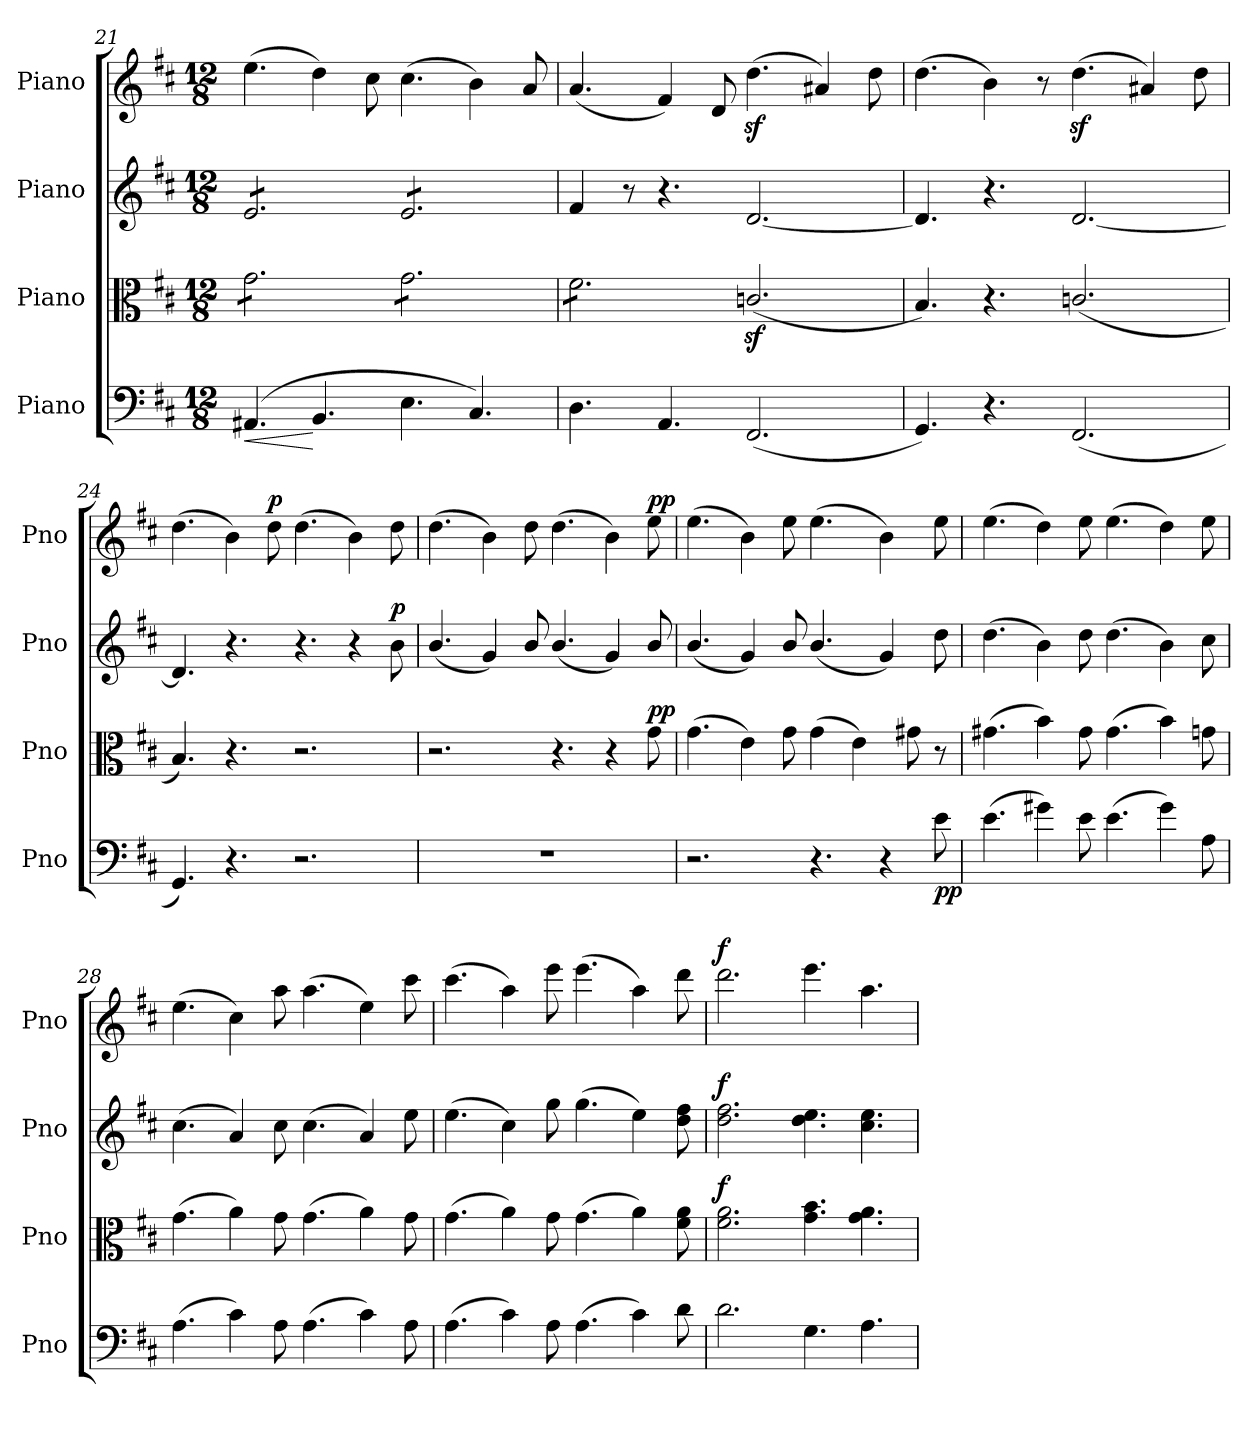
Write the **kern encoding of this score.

**kern	**dynam	**kern	**dynam	**kern	**dynam	**kern	**dynam
*part4	*part4	*part3	*part3	*part2	*part2	*part1	*part1
*staff4	*staff4	*staff3	*staff3	*staff2	*staff2	*staff1	*staff1
*I"Piano	*	*I"Piano	*	*I"Piano	*	*I"Piano	*
*I'Pno	*	*I'Pno	*	*I'Pno	*	*I'Pno	*
*clefF4	*	*clefC3	*	*clefG2	*	*clefG2	*
*k[f#c#]	*	*k[f#c#]	*	*k[f#c#]	*	*k[f#c#]	*
*M12/8	*	*M12/8	*	*M12/8	*	*M12/8	*
=21	=21	=21	=21	=21	=21	=21	=21
!	!LO:HP:b	!	!	!	!	!	!
*	*	*tremolo	*	*	*	*	*
*	*	*	*	*tremolo	*	*	*
(4.AA#X/	<	8g\L	.	8e/L	.	(4.ee\	.
.	.	8g\	.	8e/	.	.	.
.	.	8g\	.	8e/	.	.	.
4.BB/	[	8g\	.	8e/	.	4dd\)	.
.	.	8g\	.	8e/	.	.	.
.	.	8g\J	.	8e/J	.	8cc#\	.
4.E\	.	8g\L	.	8e/L	.	(4.cc#\	.
.	.	8g\	.	8e/	.	.	.
.	.	8g\	.	8e/	.	.	.
4.C#/)	.	8g\	.	8e/	.	4b\)	.
.	.	8g\	.	8e/	.	.	.
.	.	8g\J	.	8e/J	.	8a/	.
*	*	*	*	*Xtremolo	*	*	*
=22	=22	=22	=22	=22	=22	=22	=22
4.D\	.	8f#\L	.	4f#/	.	(4.a/	.
.	.	8f#\	.	.	.	.	.
.	.	8f#\	.	8r	.	.	.
4.AA/	.	8f#\	.	4.r	.	4f#/)	.
.	.	8f#\	.	.	.	.	.
.	.	8f#\J	.	.	.	8d/	.
*	*	*Xtremolo	*	*	*	*	*
(2.FF#/	.	(2.cnz>/	.	[2.d/	.	(4.ddz>\	.
.	.	.	.	.	.	4a#X/)	.
.	.	.	.	.	.	8dd\	.
=23	=23	=23	=23	=23	=23	=23	=23
4.GG/)	.	4.B/)	.	4.d/]	.	(4.dd\	.
4.r	.	4.r	.	4.r	.	4b\)	.
.	.	.	.	.	.	8r	.
(2.FF#/	.	(2.cn/	.	[2.d/	.	(4.ddz>\	.
.	.	.	.	.	.	4a#X/)	.
.	.	.	.	.	.	8dd\	.
=24	=24	=24	=24	=24	=24	=24	=24
4.GG/)	.	4.B/)	.	4.d/]	.	(4.dd\	.
4.r	.	4.r	.	4.r	.	4b\)	.
!	!	!	!	!	!	!	!LO:DY:a
.	.	.	.	.	.	8dd\	p
2.r	.	2.r	.	4.r	.	(4.dd\	.
.	.	.	.	4r	.	4b\)	.
!	!	!	!	!	!LO:DY:a	!	!
.	.	.	.	8b\	p	8dd\	.
!!LO:LB:g=z
=25	=25	=25	=25	=25	=25	=25	=25
1.r	.	2.r	.	(4.b/	.	(4.dd\	.
.	.	.	.	4g/)	.	4b\)	.
.	.	.	.	8b/	.	8dd\	.
.	.	4.r	.	(4.b/	.	(4.dd\	.
.	.	4r	.	4g/)	.	4b\)	.
!	!	!	!LO:DY:a	!	!	!	!LO:DY:a
.	.	8g\	pp	8b/	.	8ee\	pp
=26	=26	=26	=26	=26	=26	=26	=26
2.r	.	(4.g\	.	(4.b/	.	(4.ee\	.
.	.	4e\)	.	4g/)	.	4b\)	.
.	.	8g\	.	8b/	.	8ee\	.
4.r	.	(4g\	.	(4.b/	.	(4.ee\	.
.	.	4e\)	.	.	.	.	.
4r	.	.	.	4g/)	.	4b\)	.
.	.	8g#X\	.	.	.	.	.
!	!LO:DY:b	!	!	!	!	!	!
8e\	pp	8r	.	8dd\	.	8ee\	.
=27	=27	=27	=27	=27	=27	=27	=27
(4.e\	.	(4.g#X\	.	(4.dd\	.	(4.ee\	.
4g#X\)	.	4b\)	.	4b\)	.	4dd\)	.
8e\	.	8g#\	.	8dd\	.	8ee\	.
(4.e\	.	(4.g#\	.	(4.dd\	.	(4.ee\	.
4g#\)	.	4b\)	.	4b\)	.	4dd\)	.
8A\	.	8gn\	.	8cc#\	.	8ee\	.
=28	=28	=28	=28	=28	=28	=28	=28
(4.A\	.	(4.g\	.	(4.cc#\	.	(4.ee\	.
4c#\)	.	4a\)	.	4a/)	.	4cc#\)	.
8A\	.	8g\	.	8cc#\	.	8aa\	.
(4.A\	.	(4.g\	.	(4.cc#\	.	(4.aa\	.
4c#\)	.	4a\)	.	4a/)	.	4ee\)	.
8A\	.	8g\	.	8ee\	.	8ccc#\	.
=29	=29	=29	=29	=29	=29	=29	=29
(4.A\	.	(4.g\	.	(4.ee\	.	(4.ccc#\	.
4c#\)	.	4a\)	.	4cc#\)	.	4aa\)	.
8A\	.	8g\	.	8gg\	.	8eee\	.
(4.A\	.	(4.g\	.	(4.gg\	.	(4.eee\	.
4c#\)	.	4a\)	.	4ee\)	.	4aa\)	.
8d\	.	8f#\ 8a\	.	8dd\ 8ff#\	.	8ddd\	.
=30	=30	=30	=30	=30	=30	=30	=30
!	!	!	!LO:DY:a	!	!LO:DY:a	!	!LO:DY:a
2.d\	.	2.f#\ 2.a\	f	2.dd\ 2.ff#\	f	2.ddd\	f
4.G\	.	4.g\ 4.b\	.	4.dd\ 4.ee\	.	4.eee\	.
4.A\	.	4.g\ 4.a\	.	4.cc#\ 4.ee\	.	4.aa\	.
=	=	=	=	=	=	=	=
*-	*-	*-	*-	*-	*-	*-	*-
